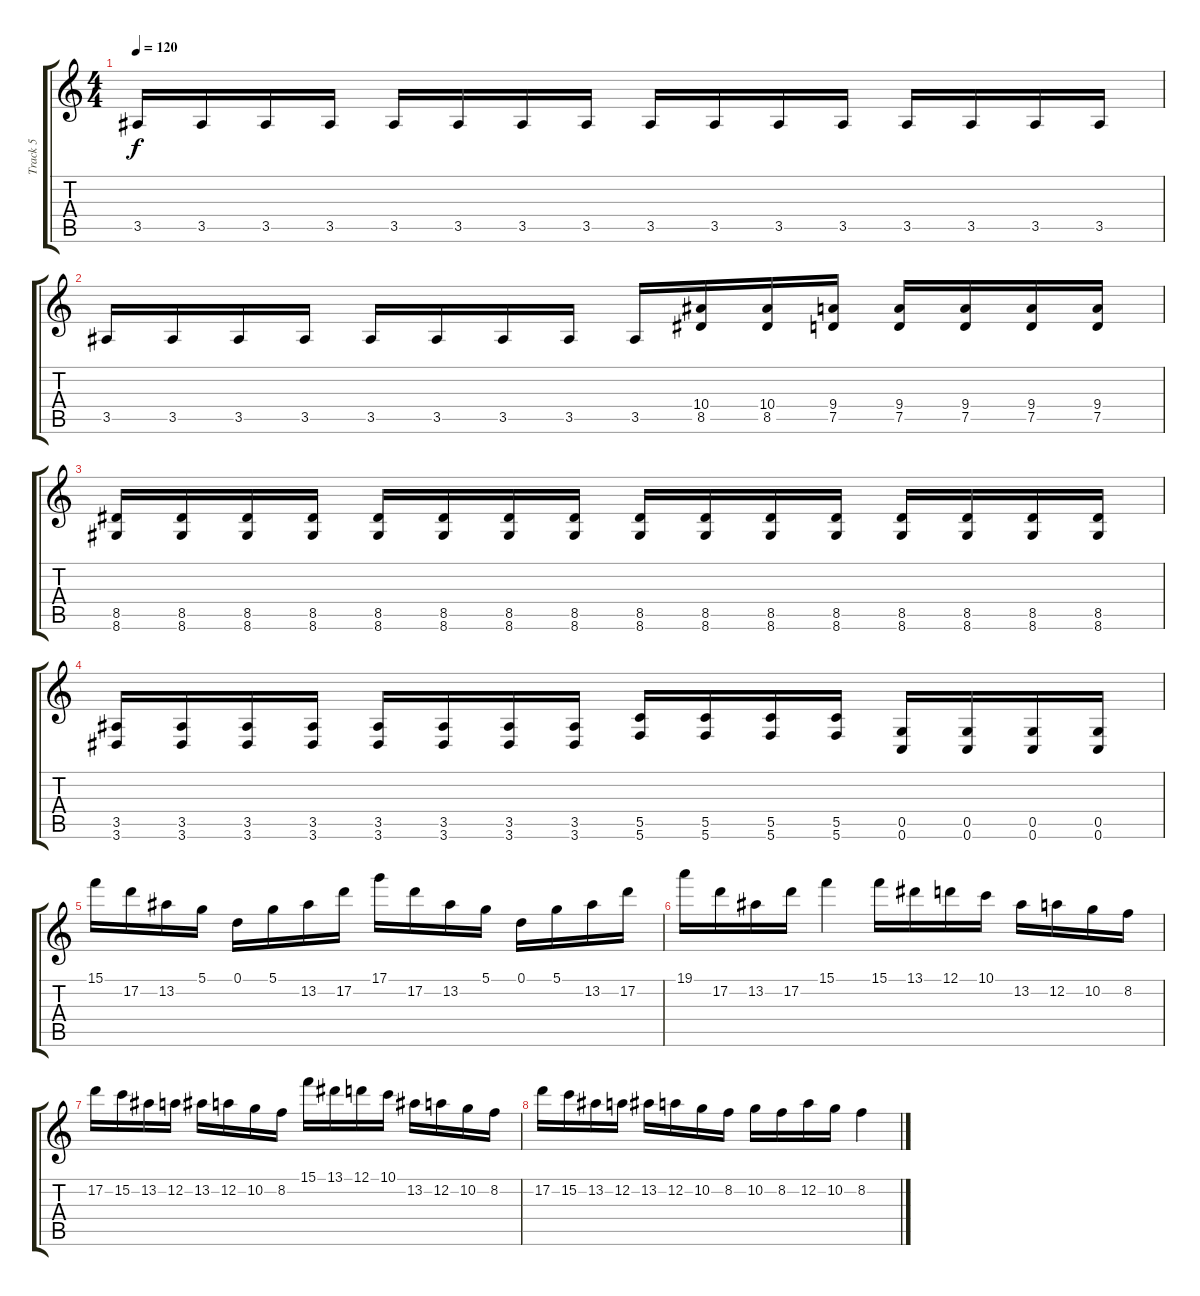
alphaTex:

\track ("Track 5" "Track 5") {instrument distortionguitar}
\staff {score tabs}
\tuning (D4 A3 F3 C3 G2 C2) {hide}
\ts (4 4)
\tempo 120
\clef g2
\ks c
3.5.16{dy f} 3.5.16 3.5.16 3.5.16 3.5.16 3.5.16 3.5.16 3.5.16 3.5.16 3.5.16 3.5.16 3.5.16 3.5.16 3.5.16 3.5.16 3.5.16 |
3.5.16 3.5.16 3.5.16 3.5.16 3.5.16 3.5.16 3.5.16 3.5.16 3.5.16 (10.4 8.5).16 (10.4 8.5).16 (9.4 7.5).16 (9.4 7.5).16 (9.4 7.5).16 (9.4 7.5).16 (9.4 7.5).16 |
(8.5 8.6).16 (8.5 8.6).16 (8.5 8.6).16 (8.5 8.6).16 (8.5 8.6).16 (8.5 8.6).16 (8.5 8.6).16 (8.5 8.6).16 (8.5 8.6).16 (8.5 8.6).16 (8.5 8.6).16 (8.5 8.6).16 (8.5 8.6).16 (8.5 8.6).16 (8.5 8.6).16 (8.5 8.6).16 |
(3.5 3.6).16 (3.5 3.6).16 (3.5 3.6).16 (3.5 3.6).16 (3.5 3.6).16 (3.5 3.6).16 (3.5 3.6).16 (3.5 3.6).16 (5.5 5.6).16 (5.5 5.6).16 (5.5 5.6).16 (5.5 5.6).16 (0.5 0.6).16 (0.5 0.6).16 (0.5 0.6).16 (0.5 0.6).16 |
15.1.16 17.2.16 13.2.16 5.1.16 0.1.16 5.1.16 13.2.16 17.2.16 17.1.16 17.2.16 13.2.16 5.1.16 0.1.16 5.1.16 13.2.16 17.2.16 |
19.1.16 17.2.16 13.2.16 17.2.16 15.1.4 15.1.16 13.1.16 12.1.16 10.1.16 13.2.16 12.2.16 10.2.16 8.2.16 |
17.2.16 15.2.16 13.2.16 12.2.16 13.2.16 12.2.16 10.2.16 8.2.16 15.1.16 13.1.16 12.1.16 10.1.16 13.2.16 12.2.16 10.2.16 8.2.16 |
17.2.16 15.2.16 13.2.16 12.2.16 13.2.16 12.2.16 10.2.16 8.2.16 10.2.16 8.2.16 12.2.16 10.2.16 8.2.4
